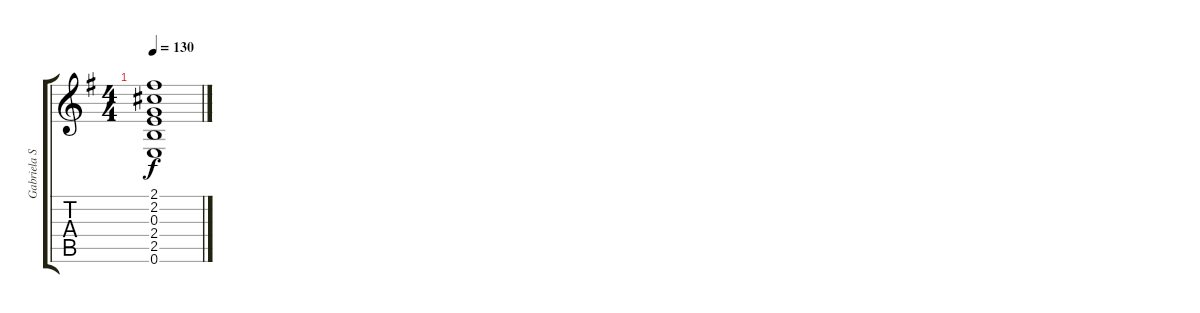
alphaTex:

\track ("Gabriela Solo" "Gabriela S") {instrument acousticguitarnylon}
\staff {score tabs}
\tuning (E4 B3 G3 D3 A2 E2) {hide}
\ts (4 4)
\tempo 130
\clef g2
\ks g
(2.1 2.2 0.3 2.4 2.5 0.6).1{dy f}
